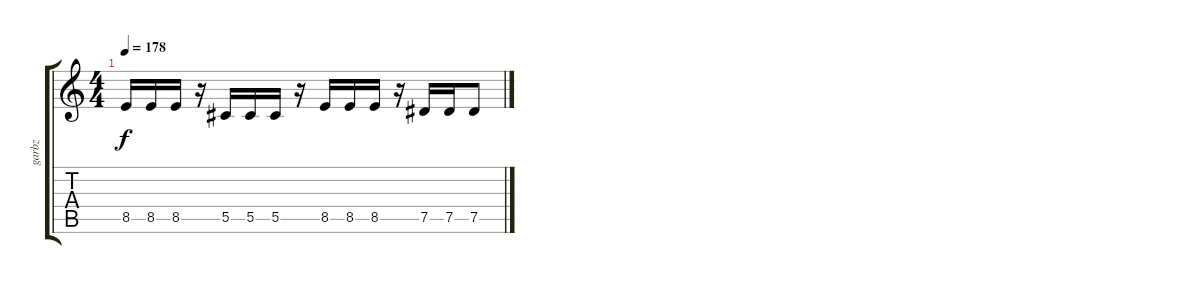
\track ("garbz" "garbz") {instrument distortionguitar}
\staff {score tabs}
\tuning (Eb4 Bb3 Gb3 Db3 Ab2 Eb2) {hide}
\ts (4 4)
\tempo 178
\clef g2
\ks c
8.5.16{dy f} 8.5.16 8.5.16 r.16 5.5.16 5.5.16 5.5.16 r.16 8.5.16 8.5.16 8.5.16 r.16 7.5.16 7.5.16 7.5.8
